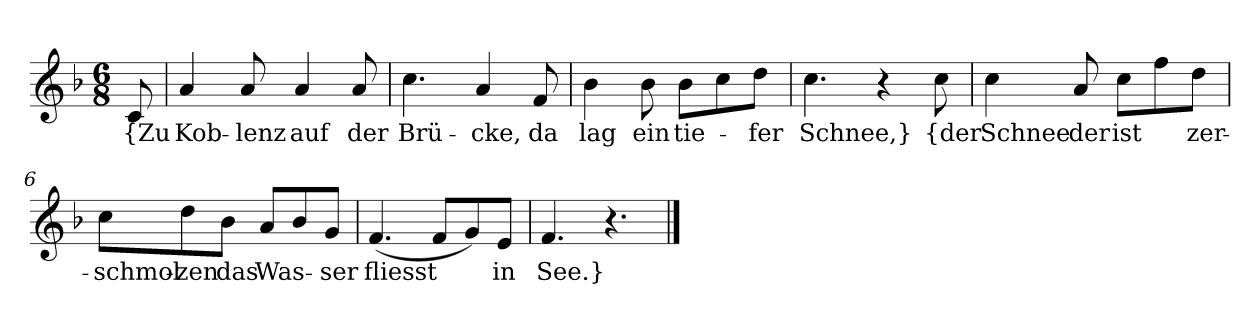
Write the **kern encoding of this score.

**kern	**text
*part1	*part1
*staff1	*staff1
*clefG2	*
*k[b-]	*
*M6/8	*
=	=
8c	{Zu
=1	=1
4a	Kob-
8a	-lenz
4a	auf
8a	der
=2	=2
4.cc	Brü-
4a	-cke,
8f	da
=3	=3
4b-	lag
8b-	ein
8b-\L	tie-
8cc\	.
8dd\J	-fer
=4	=4
4.cc	Schnee,}
4r	.
8cc	{der
=5	=5
4cc	Schnee
8a	der
8cc\L	ist
8ff\	.
8dd\J	zer-
=6	=6
8cc\L	-schmol-
8dd\	-zen
8b-\J	das
8a/L	Was-
8b-/	.
8g/J	-ser
=7	=7
(4.f	fliesst
8f/L	.
8g/)	.
8e/J	in
=8	=8
4.f	See.}
4.r	.
==	==
*-	*-
